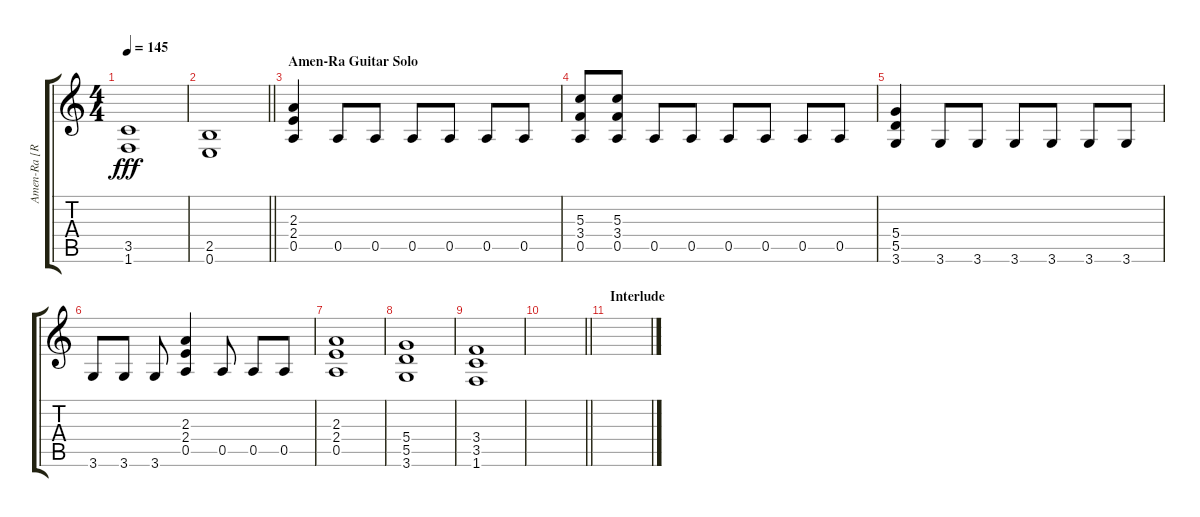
\track ("Amen-Ra [Rhythm]" "Amen-Ra [R") {instrument distortionguitar}
\staff {score tabs}
\tuning (E4 B3 G3 D3 A2 E2) {hide}
\ts (4 4)
\tempo 145
\clef g2
\ks c
(3.5 1.6).1{dy fff} |
\barLineRight lightlight
(2.5 0.6).1 |
\section ("" "Amen-Ra Guitar Solo")
(2.3 2.4 0.5).4 0.5.8 0.5.8 0.5.8 0.5.8 0.5.8 0.5.8 |
(5.3 3.4 0.5).8 (5.3 3.4 0.5).8 0.5.8 0.5.8 0.5.8 0.5.8 0.5.8 0.5.8 |
(5.4 5.5 3.6).4 3.6.8 3.6.8 3.6.8 3.6.8 3.6.8 3.6.8 |
3.6.8 3.6.8 3.6.8 (2.3 2.4 0.5).4 0.5.8 0.5.8 0.5.8 |
(2.3 2.4 0.5).1 |
(5.4 5.5 3.6).1 |
(3.4 3.5 1.6).1 |
\barLineRight lightlight
|
\section ("" "Interlude")
